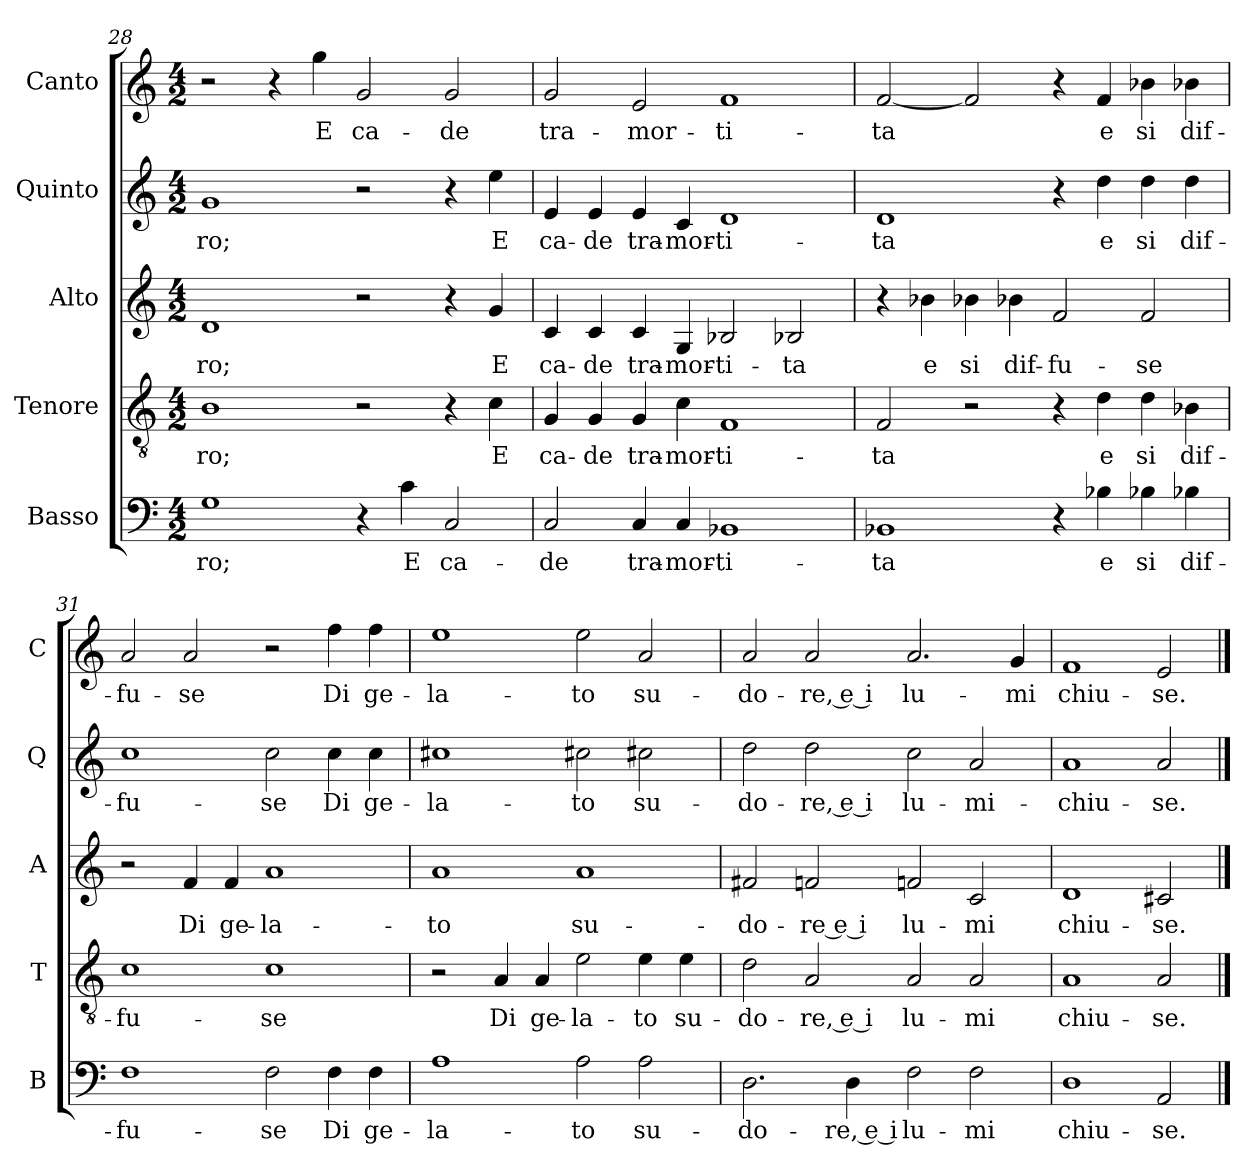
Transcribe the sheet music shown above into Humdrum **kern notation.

**kern	**text	**kern	**text	**kern	**text	**kern	**text	**kern	**text
*part5	*part5	*part4	*part4	*part3	*part3	*part2	*part2	*part1	*part1
*staff5	*staff5	*staff4	*staff4	*staff3	*staff3	*staff2	*staff2	*staff1	*staff1
*I"Basso	*	*I"Tenore	*	*I"Alto	*	*I"Quinto	*	*I"Canto	*
*I'B	*	*I'T	*	*I'A	*	*I'Q	*	*I'C	*
*clefF4	*	*clefGv2	*	*clefG2	*	*clefG2	*	*clefG2	*
*k[]	*	*k[]	*	*k[]	*	*k[]	*	*k[]	*
*C:	*	*C:	*	*C:	*	*C:	*	*C:	*
*M4/2	*	*M4/2	*	*M4/2	*	*M4/2	*	*M4/2	*
=28	=28	=28	=28	=28	=28	=28	=28	=28	=28
1G	-ro;	1B	-ro;	1d	-ro;	1g	-ro;	2r	.
.	.	.	.	.	.	.	.	4r	.
.	.	.	.	.	.	.	.	4gg	E
4r	.	2r	.	2r	.	2r	.	2g	ca-
4c	E	.	.	.	.	.	.	.	.
2C	ca-	4r	.	4r	.	4r	.	2g	-de
.	.	4c	E	4g	E	4ee	E	.	.
=29	=29	=29	=29	=29	=29	=29	=29	=29	=29
2C	-de	4G	ca-	4c	ca-	4e	ca-	2g	tra-
.	.	4G	-de	4c	-de	4e	-de	.	.
4C	tra-	4G	tra-	4c	tra-	4e	tra-	2e	-mor-
4C	-mor-	4c	-mor-	4G	-mor-	4c	-mor-	.	.
1BB-X	-ti-	1F	-ti-	2B-X	-ti-	1d	-ti-	1f	-ti-
.	.	.	.	2B-X	-ta	.	.	.	.
=30	=30	=30	=30	=30	=30	=30	=30	=30	=30
1BB-X	-ta	2F	-ta	4r	.	1d	-ta	[2f	-ta
.	.	.	.	4b-X	e	.	.	.	.
.	.	2r	.	4b-X	si	.	.	2f]	.
.	.	.	.	4b-X	dif-	.	.	.	.
4r	.	4r	.	2f	-fu-	4r	.	4r	.
4B-X	e	4d	e	.	.	4dd	e	4f	e
4B-X	si	4d	si	2f	-se	4dd	si	4b-X	si
4B-X	dif-	4B-X	dif-	.	.	4dd	dif-	4b-X	dif-
=31	=31	=31	=31	=31	=31	=31	=31	=31	=31
1F	-fu-	1c	-fu-	2r	.	1cc	-fu-	2a	-fu-
.	.	.	.	4f	Di	.	.	2a	-se
.	.	.	.	4f	ge-	.	.	.	.
2F	-se	1c	-se	1a	-la-	2cc	-se	2r	.
4F	Di	.	.	.	.	4cc	Di	4ff	Di
4F	ge-	.	.	.	.	4cc	ge-	4ff	ge-
=32	=32	=32	=32	=32	=32	=32	=32	=32	=32
1A	-la-	2r	.	1a	-to	1cc#X	-la-	1ee	-la-
.	.	4A	Di	.	.	.	.	.	.
.	.	4A	ge-	.	.	.	.	.	.
2A	-to	2e	-la-	1a	su-	2cc#X	-to	2ee	-to
2A	su-	4e	-to	.	.	2cc#X	su-	2a	su-
.	.	4e	su-	.	.	.	.	.	.
=33	=33	=33	=33	=33	=33	=33	=33	=33	=33
2.D	-do-	2d	-do-	2f#X	-do-	2dd	-do-	2a	-do-
.	.	2A	-re, e i	2fn	-re e i	2dd	-re, e i	2a	-re, e i
4D	-re, e i	.	.	.	.	.	.	.	.
2F	lu-	2A	lu-	2fn	lu-	2cc	lu-	2.a	lu-
2F	-mi	2A	-mi	2c	-mi	2a	-mi-	.	.
.	.	.	.	.	.	.	.	4g	-mi
=34	=34	=34	=34	=34	=34	=34	=34	=34	=34
1D	chiu-	1A	chiu-	1d	chiu-	1a	-chiu-	1f	chiu-
2AA	-se.	2A	-se.	2c#X	-se.	2a	-se.	2e	-se.
==	==	==	==	==	==	==	==	==	==
*-	*-	*-	*-	*-	*-	*-	*-	*-	*-
